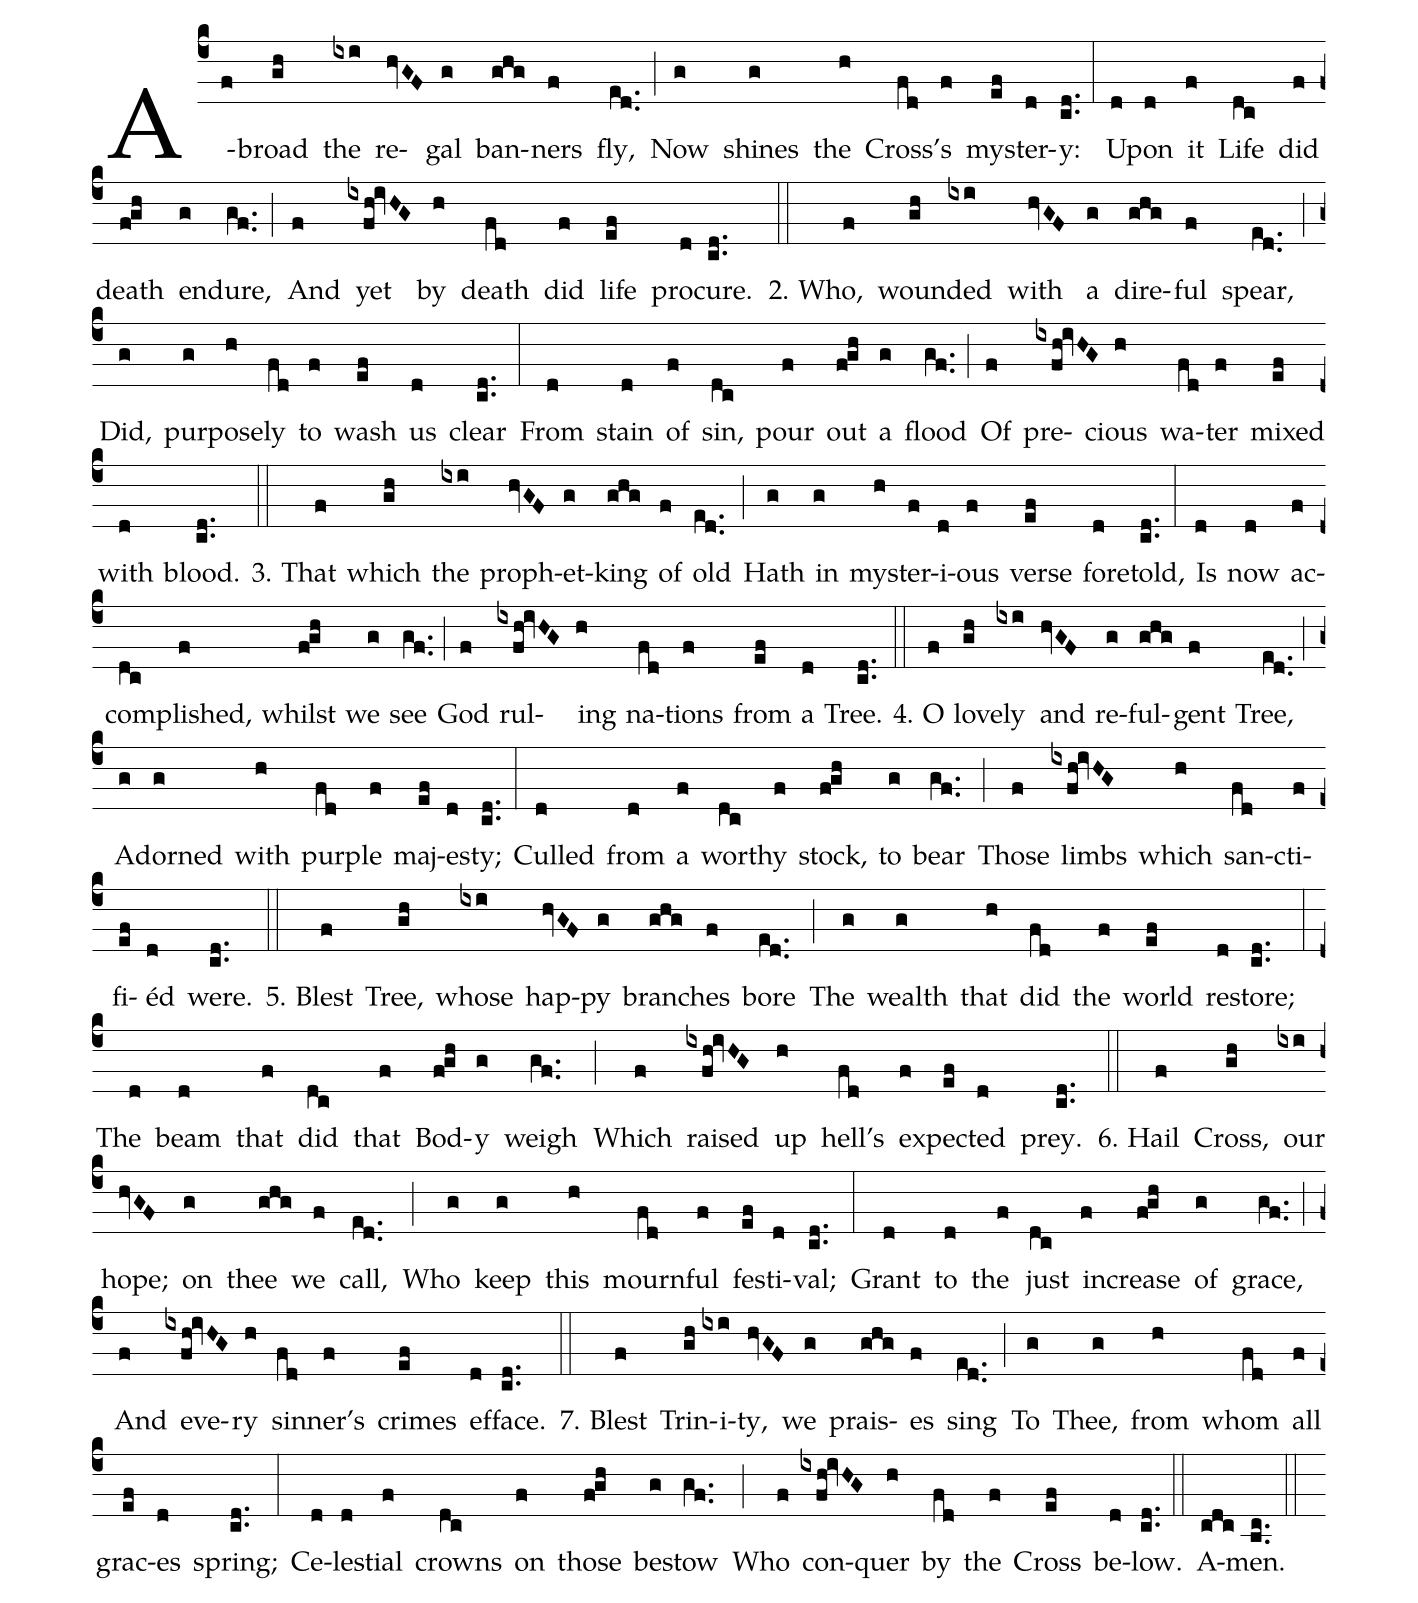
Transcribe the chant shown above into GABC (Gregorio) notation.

%%
(c4)A(f)broad(gh) the(ixi) re(hvGF)gal(g) ban(ghg)ners(f) fly,(ed..) (;)
Now(g) shines(g) the(h) Cross'(fd)s(f) mys(ef)ter(d)y:(cd..) (:)
Up(d)on(d) it(f) Life(dc) did(f) death(f!gh) en(g)dure,(gf..) (;)
And(f) yet(ixfh!ivHG) by(h) death(fd) did(f) life(ef) pro(d)cure.(cd..) (::)
2. Who,(f) wound(gh)ed(ixi) with(hvGF) a(g) dire(ghg)ful(f) spear,(ed..) (;)
Did,(g) pur(g)pose(h)ly(fd) to(f) wash(ef) us(d) clear(cd..) (:)
From(d) stain(d) of(f) sin,(dc) pour(f) out(f!gh) a(g) flood(gf..) (;)
Of(f) pre(ixfh!ivHG)cious(h) wa(fd)ter(f) mixed(ef) with(d) blood.(cd..) (::)
3. That(f) which(gh) the(ixi) proph(hvGF)et-(g)king(ghg) of(f) old(ed..) (;)
Hath(g) in(g) myst(h)er(f)i(d)ous(f) verse(ef) fore(d)told,(cd..) (:)
Is(d) now(d) ac(f)com(dc)plished,(f) whilst(f!gh) we(g) see(gf..) (;)
God(f) rul(ixfh!ivHG)ing(h) na(fd)tions(f) from(ef) a(d) Tree.(cd..) (::)
4. O(f) love(gh)ly(ixi) and(hvGF) re(g)ful(ghg)gent(f) Tree,(ed..) (;)
A(g)dorned(g) with(h) pur(fd)ple(f) maj(ef)es(d)ty;(cd..) (:)
Culled(d) from(d) a(f) wor(dc)thy(f) stock,(f!gh) to(g) bear(gf..) (;)
Those(f) limbs(ixfh!ivHG) which(h) san-(fd)cti-(f)fi-(ef)éd(d) were.(cd..) (::)
5. Blest(f) Tree,(gh) whose(ixi) hap(hvGF)py(g) branch(ghg)es(f) bore(ed..) (;)
The(g) wealth(g) that(h) did(fd) the(f) world(ef) re(d)store;(cd..) (:)
The(d) beam(d) that(f) did(dc) that(f) Bod(f!gh)y(g) weigh(gf..) (;)
Which(f) raised(ixfh!ivHG) up(h) hell's(fd) ex(f)pect(ef)ed(d) prey.(cd..) (::)
6. Hail(f) Cross,(gh) our(ixi) hope;(hvGF) on(g) thee(ghg) we(f) call,(ed..) (;)
Who(g) keep(g) this(h) mourn(fd)ful(f) fes(ef)ti(d)val;(cd..) (:)
Grant(d) to(d) the(f) just(dc) in(f)crease(f!gh) of(g) grace,(gf..) (;)
And(f) eve(ixfh!ivHG)ry(h) sin(fd)ner's(f) crimes(ef) ef(d)face.(cd..) (::)
7. Blest(f) Trin(gh)i(ixi)ty,(hvGF) we(g) prais(ghg)es(f) sing(ed..) (;)
To(g) Thee,(g) from(h) whom(fd) all(f) grac(ef)es(d) spring;(cd..) (:)
Ce(d)le(d)stial(f) crowns(dc) on(f) those(f!gh) be(g)stow(gf..) (;)
Who(f) con(ixfh!ivHG)quer(h) by(fd) the(f) Cross(ef) be(d)low.(cd..) (::)
A(cdc)men.(bc..) (::)
